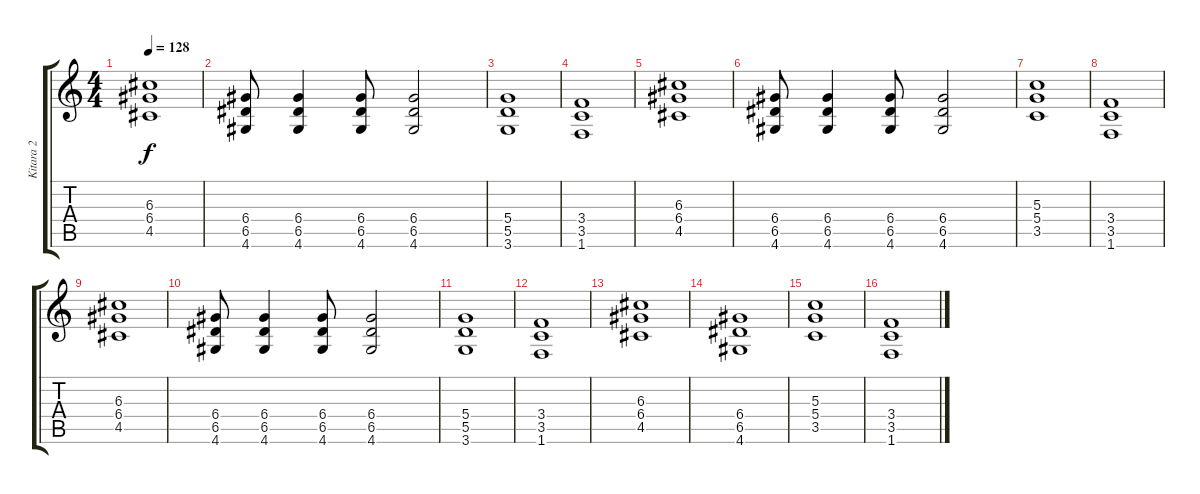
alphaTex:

\track ("Kitara 2" "Kitara 2") {instrument distortionguitar}
\staff {score tabs}
\tuning (E4 B3 G3 D3 A2 E2) {hide}
\ts (4 4)
\tempo 128
\clef g2
\ks aminor
(6.3 6.4 4.5).1{dy f} |
(6.4 6.5 4.6).8 (6.4 6.5 4.6).4 (6.4 6.5 4.6).8 (6.4 6.5 4.6).2 |
(5.4 5.5 3.6).1 |
(3.4 3.5 1.6).1 |
(6.3 6.4 4.5).1 |
(6.4 6.5 4.6).8 (6.4 6.5 4.6).4 (6.4 6.5 4.6).8 (6.4 6.5 4.6).2 |
(5.3 5.4 3.5).1 |
(3.4 3.5 1.6).1 |
(6.3 6.4 4.5).1 |
(6.4 6.5 4.6).8 (6.4 6.5 4.6).4 (6.4 6.5 4.6).8 (6.4 6.5 4.6).2 |
(5.4 5.5 3.6).1 |
(3.4 3.5 1.6).1 |
(6.3 6.4 4.5).1 |
(6.4 6.5 4.6).1 |
(5.3 5.4 3.5).1 |
(3.4 3.5 1.6).1
